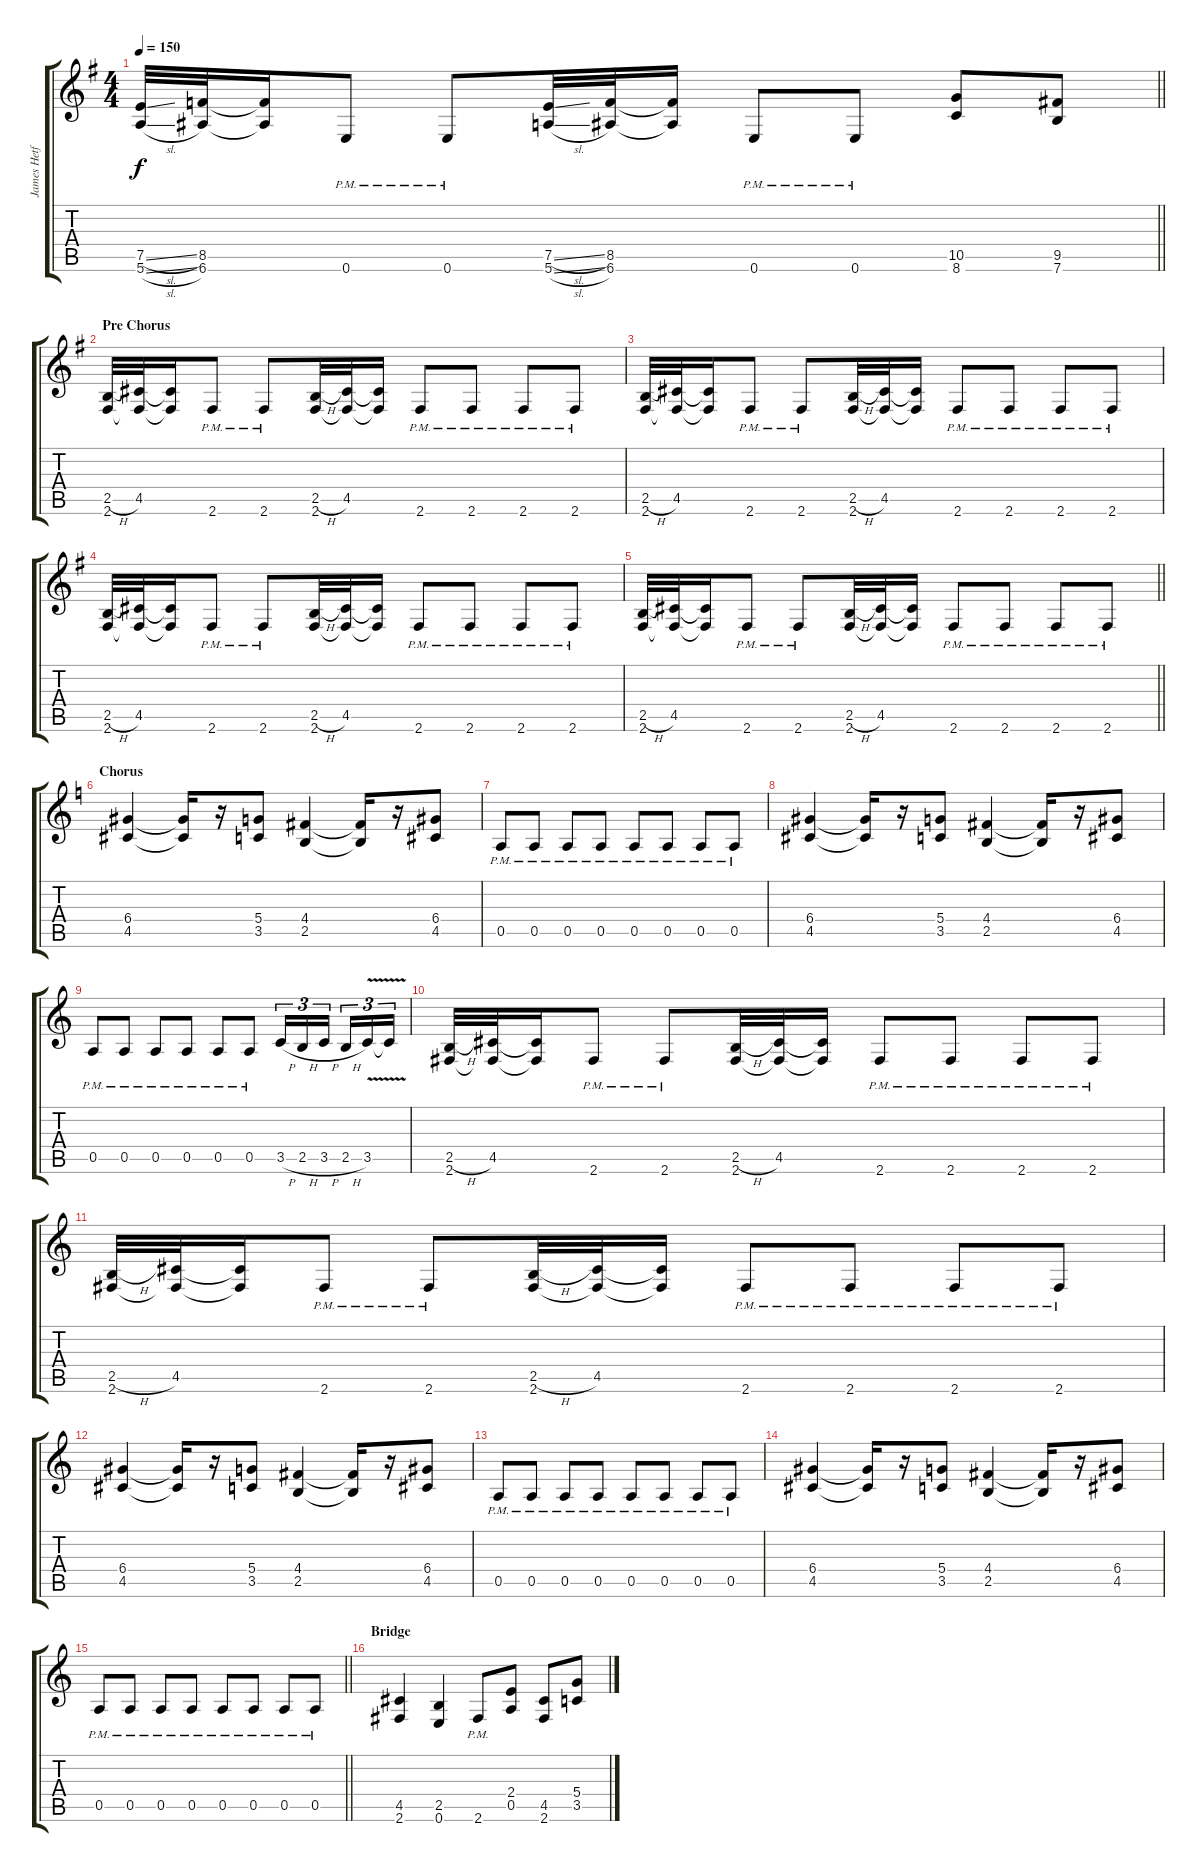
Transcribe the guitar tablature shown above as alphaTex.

\track ("James Hetfield" "James Hetf") {instrument distortionguitar}
\staff {score tabs}
\tuning (E4 B3 G3 D3 A2 E2) {hide}
\ts (4 4)
\tempo 150
\clef g2
\barLineRight lightlight
\ks g
(7.5{sl} 5.6{sl}).32{dy f} (8.5 6.6).32 (8.5{t} 6.6{t}).16 0.6{pm}.8 0.6{pm}.8 (7.5{sl} 5.6{sl}).32 (8.5 6.6).32 (8.5{t} 6.6{t}).16 0.6{pm}.8 0.6{pm}.8 (10.5 8.6).8 (9.5 7.6).8 |
\section ("" "Pre Chorus")
(2.5{h} 2.6).32 (4.5 2.6{t}).32 (4.5{t} 2.6{t}).16 2.6{pm}.8 2.6{pm}.8 (2.5{h} 2.6).32 (4.5 2.6{t}).32 (4.5{t} 2.6{t}).16 2.6{pm}.8 2.6{pm}.8 2.6{pm}.8 2.6{pm}.8 |
(2.5{h} 2.6).32 (4.5 2.6{t}).32 (4.5{t} 2.6{t}).16 2.6{pm}.8 2.6{pm}.8 (2.5{h} 2.6).32 (4.5 2.6{t}).32 (4.5{t} 2.6{t}).16 2.6{pm}.8 2.6{pm}.8 2.6{pm}.8 2.6{pm}.8 |
(2.5{h} 2.6).32 (4.5 2.6{t}).32 (4.5{t} 2.6{t}).16 2.6{pm}.8 2.6{pm}.8 (2.5{h} 2.6).32 (4.5 2.6{t}).32 (4.5{t} 2.6{t}).16 2.6{pm}.8 2.6{pm}.8 2.6{pm}.8 2.6{pm}.8 |
\barLineRight lightlight
(2.5{h} 2.6).32 (4.5 2.6{t}).32 (4.5{t} 2.6{t}).16 2.6{pm}.8 2.6{pm}.8 (2.5{h} 2.6).32 (4.5 2.6{t}).32 (4.5{t} 2.6{t}).16 2.6{pm}.8 2.6{pm}.8 2.6{pm}.8 2.6{pm}.8 |
\section ("" "Chorus")
\ks c
(6.4 4.5).4 (6.4{t} 4.5{t}).16 r.16 (5.4 3.5).8 (4.4 2.5).4 (4.4{t} 2.5{t}).16 r.16 (6.4 4.5).8 |
0.5{pm}.8 0.5{pm}.8 0.5{pm}.8 0.5{pm}.8 0.5{pm}.8 0.5{pm}.8 0.5{pm}.8 0.5{pm}.8 |
(6.4 4.5).4 (6.4{t} 4.5{t}).16 r.16 (5.4 3.5).8 (4.4 2.5).4 (4.4{t} 2.5{t}).16 r.16 (6.4 4.5).8 |
0.5{pm}.8 0.5{pm}.8 0.5{pm}.8 0.5{pm}.8 0.5{pm}.8 0.5{pm}.8 3.5{h}.16{tu (3 2)} 2.5{h}.16{tu (3 2)} 3.5{h}.16{tu (3 2) beam splitsecondary} 2.5{h}.16{tu (3 2)} 3.5{v}.16{tu (3 2)} 3.5{t}.16{tu (3 2)} |
(2.5{h} 2.6).32 (4.5 2.6{t}).32 (4.5{t} 2.6{t}).16 2.6{pm}.8 2.6{pm}.8 (2.5{h} 2.6).32 (4.5 2.6{t}).32 (4.5{t} 2.6{t}).16 2.6{pm}.8 2.6{pm}.8 2.6{pm}.8 2.6{pm}.8 |
(2.5{h} 2.6).32 (4.5 2.6{t}).32 (4.5{t} 2.6{t}).16 2.6{pm}.8 2.6{pm}.8 (2.5{h} 2.6).32 (4.5 2.6{t}).32 (4.5{t} 2.6{t}).16 2.6{pm}.8 2.6{pm}.8 2.6{pm}.8 2.6{pm}.8 |
(6.4 4.5).4 (6.4{t} 4.5{t}).16 r.16 (5.4 3.5).8 (4.4 2.5).4 (4.4{t} 2.5{t}).16 r.16 (6.4 4.5).8 |
0.5{pm}.8 0.5{pm}.8 0.5{pm}.8 0.5{pm}.8 0.5{pm}.8 0.5{pm}.8 0.5{pm}.8 0.5{pm}.8 |
(6.4 4.5).4 (6.4{t} 4.5{t}).16 r.16 (5.4 3.5).8 (4.4 2.5).4 (4.4{t} 2.5{t}).16 r.16 (6.4 4.5).8 |
\barLineRight lightlight
0.5{pm}.8 0.5{pm}.8 0.5{pm}.8 0.5{pm}.8 0.5{pm}.8 0.5{pm}.8 0.5{pm}.8 0.5{pm}.8 |
\section ("" "Bridge")
(4.5 2.6).4 (2.5 0.6).4 2.6{pm}.8 (2.4 0.5).8 (4.5 2.6).8 (5.4 3.5).8
